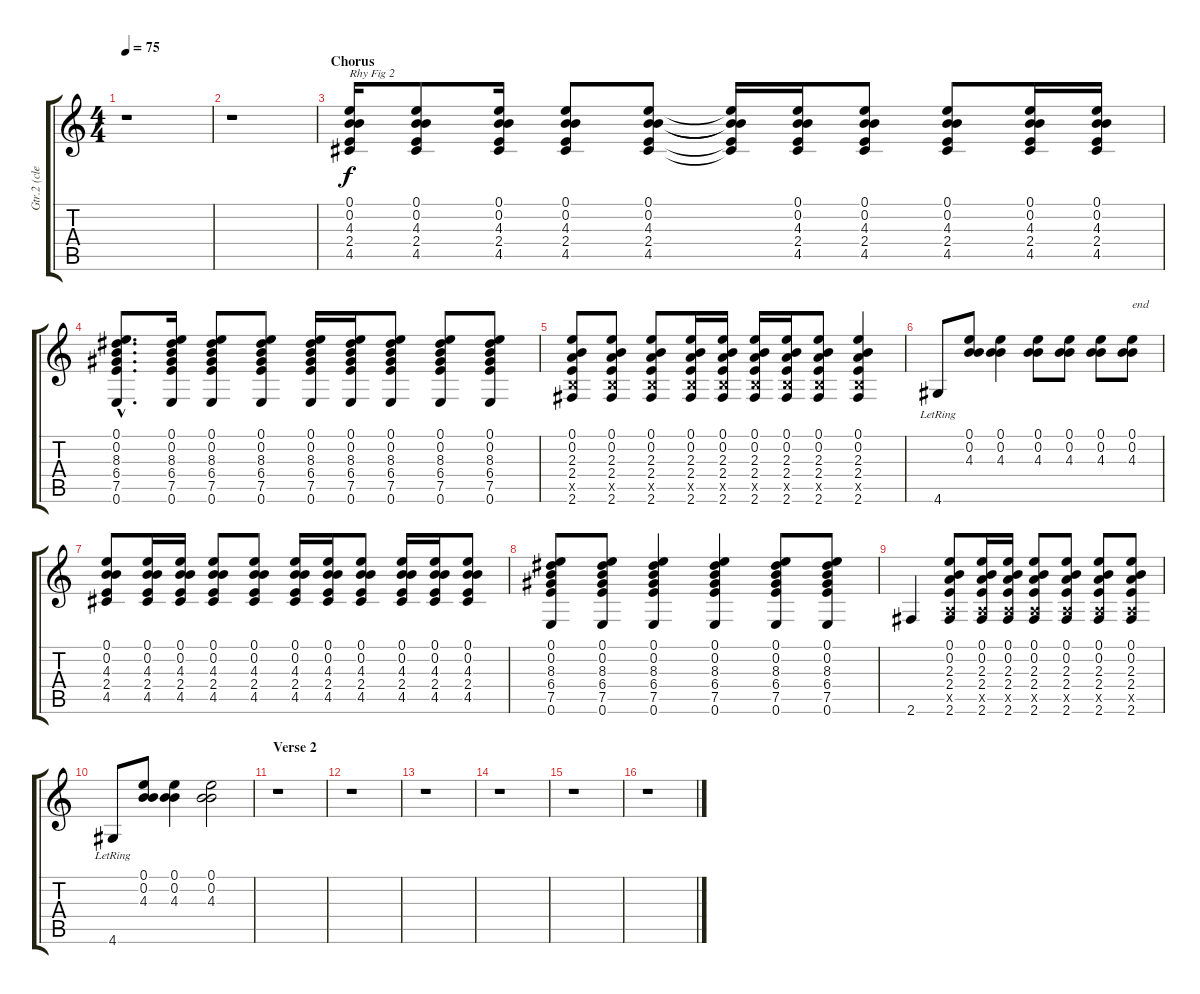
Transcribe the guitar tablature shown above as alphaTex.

\track ("Gtr.2 (clean)" "Gtr.2 (cle") {instrument electricguitarclean}
\staff {score tabs}
\tuning (E4 B3 G3 D3 A2 E2) {hide}
\ts (4 4)
\tempo 75
\clef g2
\ks c
r.1{dy f} |
r.1 |
\section ("" "Chorus")
(0.1 0.2 4.3 2.4 4.5).16{txt "Rhy Fig 2"} (0.1 0.2 4.3 2.4 4.5).8 (0.1 0.2 4.3 2.4 4.5).16 (0.1 0.2 4.3 2.4 4.5).8 (0.1 0.2 4.3 2.4 4.5).8 (0.1{t} 0.2{t} 4.3{t} 2.4{t} 4.5{t}).16 (0.1 0.2 4.3 2.4 4.5).16 (0.1 0.2 4.3 2.4 4.5).8 (0.1 0.2 4.3 2.4 4.5).8 (0.1 0.2 4.3 2.4 4.5).16 (0.1 0.2 4.3 2.4 4.5).16 |
(0.1{hac} 0.2{hac} 8.3{hac} 6.4{hac} 7.5{hac} 0.6{hac}).8{d} (0.1 0.2 8.3 6.4 7.5 0.6).16 (0.1 0.2 8.3 6.4 7.5 0.6).8 (0.1 0.2 8.3 6.4 7.5 0.6).8 (0.1 0.2 8.3 6.4 7.5 0.6).16 (0.1 0.2 8.3 6.4 7.5 0.6).16 (0.1 0.2 8.3 6.4 7.5 0.6).8 (0.1 0.2 8.3 6.4 7.5 0.6).8 (0.1 0.2 8.3 6.4 7.5 0.6).8 |
(0.1 0.2 2.3 2.4 2.5{x} 2.6).8 (0.1 0.2 2.3 2.4 2.5{x} 2.6).8 (0.1 0.2 2.3 2.4 2.5{x} 2.6).8 (0.1 0.2 2.3 2.4 2.5{x} 2.6).16 (0.1 0.2 2.3 2.4 2.5{x} 2.6).16 (0.1 0.2 2.3 2.4 2.5{x} 2.6).16 (0.1 0.2 2.3 2.4 2.5{x} 2.6).16 (0.1 0.2 2.3 2.4 2.5{x} 2.6).8 (0.1 0.2 2.3 2.4 2.5{x} 2.6).4 |
4.6{lr}.8 (0.1 0.2 4.3).8 (0.1 0.2 4.3).4 (0.1 0.2 4.3).8 (0.1 0.2 4.3).8 (0.1 0.2 4.3).8 (0.1 0.2 4.3).8{txt "end"} |
(0.1 0.2 4.3 2.4 4.5).8 (0.1 0.2 4.3 2.4 4.5).16 (0.1 0.2 4.3 2.4 4.5).16 (0.1 0.2 4.3 2.4 4.5).8 (0.1 0.2 4.3 2.4 4.5).8 (0.1 0.2 4.3 2.4 4.5).16 (0.1 0.2 4.3 2.4 4.5).16 (0.1 0.2 4.3 2.4 4.5).8 (0.1 0.2 4.3 2.4 4.5).16 (0.1 0.2 4.3 2.4 4.5).16 (0.1 0.2 4.3 2.4 4.5).8 |
(0.1 0.2 8.3 6.4 7.5 0.6).8 (0.1 0.2 8.3 6.4 7.5 0.6).8 (0.1 0.2 8.3 6.4 7.5 0.6).4 (0.1 0.2 8.3 6.4 7.5 0.6).4 (0.1 0.2 8.3 6.4 7.5 0.6).8 (0.1 0.2 8.3 6.4 7.5 0.6).8 |
2.6.4 (0.1 0.2 2.3 2.4 0.5{x} 2.6).8 (0.1 0.2 2.3 2.4 0.5{x} 2.6).16 (0.1 0.2 2.3 2.4 0.5{x} 2.6).16 (0.1 0.2 2.3 2.4 0.5{x} 2.6).8 (0.1 0.2 2.3 2.4 0.5{x} 2.6).8 (0.1 0.2 2.3 2.4 0.5{x} 2.6).8 (0.1 0.2 2.3 2.4 0.5{x} 2.6).8 |
4.6{lr}.8 (0.1 0.2 4.3).8 (0.1 0.2 4.3).4 (0.1 0.2 4.3).2 |
\section ("" "Verse 2")
r.1 |
r.1 |
r.1 |
r.1 |
r.1 |
r.1
